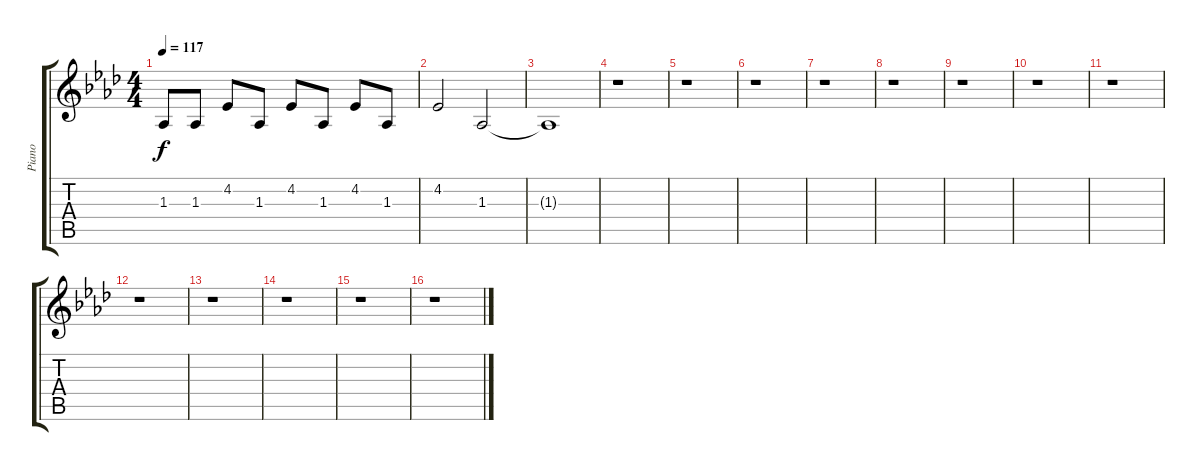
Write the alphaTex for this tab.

\track ("Piano" "Piano") {instrument acousticgrandpiano}
\staff {score tabs}
\tuning (E4 B3 G3 D3 A2 E2) {hide}
\ts (4 4)
\tempo 117
\clef g2
\ks ab
1.3.8{dy f} 1.3.8 4.2.8 1.3.8 4.2.8 1.3.8 4.2.8 1.3.8 |
4.2.2 1.3.2 |
1.3{t}.1 |
r.1 |
r.1 |
r.1 |
r.1 |
r.1 |
r.1 |
r.1 |
r.1 |
r.1 |
r.1 |
r.1 |
r.1 |
r.1
